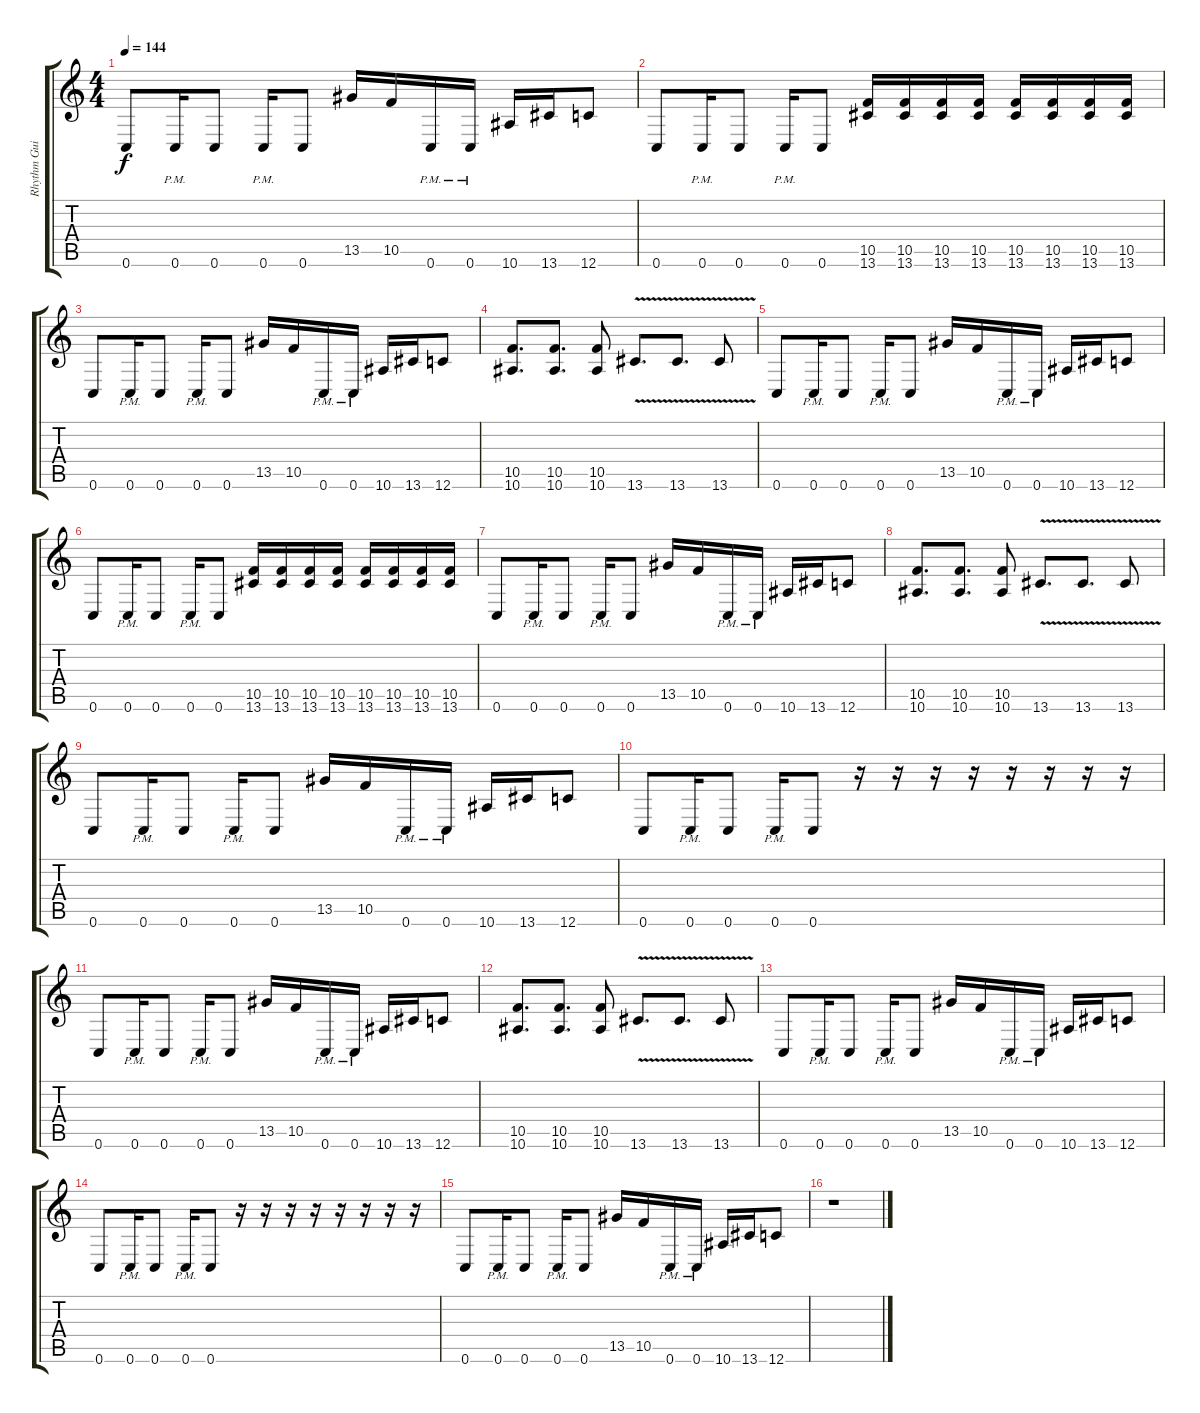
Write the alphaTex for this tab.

\track ("Rhythm Guitar 1" "Rhythm Gui") {instrument distortionguitar}
\staff {score tabs}
\tuning (D4 A3 F3 C3 G2 C2) {hide}
\ts (4 4)
\tempo 144
\clef g2
\ks c
0.6.8{dy f} 0.6{pm}.16 0.6.8 0.6{pm}.16 0.6.8 13.5.16 10.5.16 0.6{pm}.16 0.6{pm}.16 10.6.16 13.6.16 12.6.8 |
0.6.8 0.6{pm}.16 0.6.8 0.6{pm}.16 0.6.8 (10.5 13.6).16 (10.5 13.6).16 (10.5 13.6).16 (10.5 13.6).16 (10.5 13.6).16 (10.5 13.6).16 (10.5 13.6).16 (10.5 13.6).16 |
0.6.8 0.6{pm}.16 0.6.8 0.6{pm}.16 0.6.8 13.5.16 10.5.16 0.6{pm}.16 0.6{pm}.16 10.6.16 13.6.16 12.6.8 |
(10.5 10.6).8{d} (10.5 10.6).8{d} (10.5 10.6).8 13.6{v}.8{d} 13.6{v}.8{d} 13.6{v}.8 |
0.6.8 0.6{pm}.16 0.6.8 0.6{pm}.16 0.6.8 13.5.16 10.5.16 0.6{pm}.16 0.6{pm}.16 10.6.16 13.6.16 12.6.8 |
0.6.8 0.6{pm}.16 0.6.8 0.6{pm}.16 0.6.8 (10.5 13.6).16 (10.5 13.6).16 (10.5 13.6).16 (10.5 13.6).16 (10.5 13.6).16 (10.5 13.6).16 (10.5 13.6).16 (10.5 13.6).16 |
0.6.8 0.6{pm}.16 0.6.8 0.6{pm}.16 0.6.8 13.5.16 10.5.16 0.6{pm}.16 0.6{pm}.16 10.6.16 13.6.16 12.6.8 |
(10.5 10.6).8{d} (10.5 10.6).8{d} (10.5 10.6).8 13.6{v}.8{d} 13.6{v}.8{d} 13.6{v}.8 |
0.6.8 0.6{pm}.16 0.6.8 0.6{pm}.16 0.6.8 13.5.16 10.5.16 0.6{pm}.16 0.6{pm}.16 10.6.16 13.6.16 12.6.8 |
0.6.8 0.6{pm}.16 0.6.8 0.6{pm}.16 0.6.8 r.16 r.16 r.16 r.16 r.16 r.16 r.16 r.16 |
0.6.8 0.6{pm}.16 0.6.8 0.6{pm}.16 0.6.8 13.5.16 10.5.16 0.6{pm}.16 0.6{pm}.16 10.6.16 13.6.16 12.6.8 |
(10.5 10.6).8{d} (10.5 10.6).8{d} (10.5 10.6).8 13.6{v}.8{d} 13.6{v}.8{d} 13.6{v}.8 |
0.6.8 0.6{pm}.16 0.6.8 0.6{pm}.16 0.6.8 13.5.16 10.5.16 0.6{pm}.16 0.6{pm}.16 10.6.16 13.6.16 12.6.8 |
0.6.8 0.6{pm}.16 0.6.8 0.6{pm}.16 0.6.8 r.16 r.16 r.16 r.16 r.16 r.16 r.16 r.16 |
0.6.8 0.6{pm}.16 0.6.8 0.6{pm}.16 0.6.8 13.5.16 10.5.16 0.6{pm}.16 0.6{pm}.16 10.6.16 13.6.16 12.6.8 |
r.1
